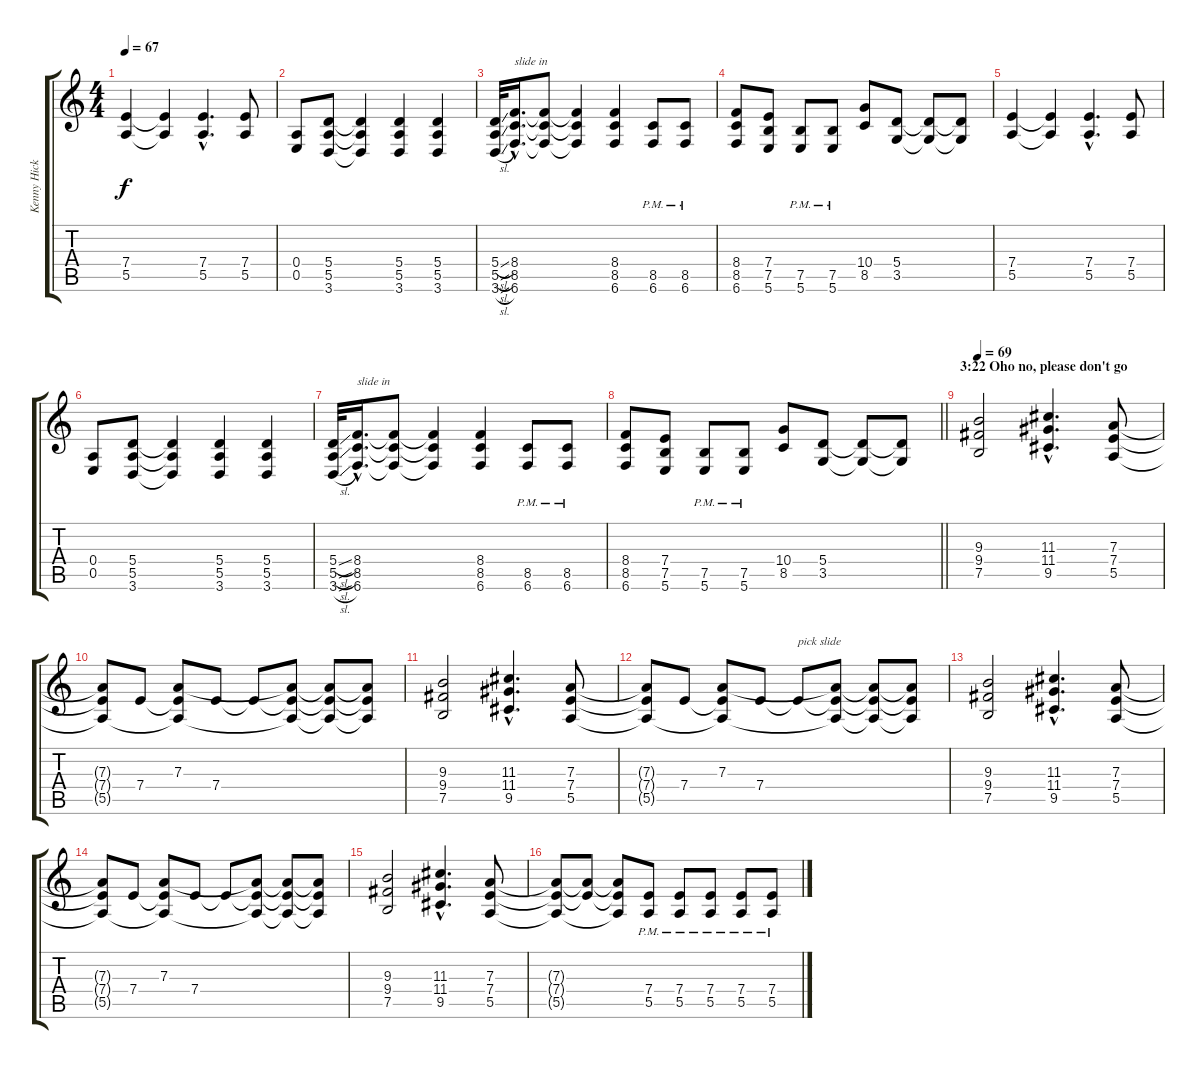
\track ("Kenny Hickey (Guitar)" "Kenny Hick") {instrument distortionguitar}
\staff {score tabs}
\tuning (B3 Gb3 D3 A2 E2 B1) {hide}
\ts (4 4)
\tempo 67
\clef g2
\ks c
(7.4 5.5).4{dy f} (7.4{t} 5.5{t}).4 (7.4{hac} 5.5{hac}).4{d} (7.4 5.5).8 |
(0.4 0.5).8 (5.4 5.5 3.6).8 (5.4{t} 5.5{t} 3.6{t}).4 (5.4 5.5 3.6).4 (5.4 5.5 3.6).4 |
(5.4{sl} 5.5{sl} 3.6{sl}).32 (8.4{hac} 8.5{hac} 6.6{hac}).16{d txt "slide in"} (8.4{t} 8.5{t} 6.6{t}).8 (8.4{t} 8.5{t} 6.6{t}).4 (8.4 8.5 6.6).4 (8.5{pm} 6.6{pm}).8 (8.5{pm} 6.6{pm}).8 |
(8.4 8.5 6.6).8 (7.4 7.5 5.6).8 (7.5{pm} 5.6{pm}).8 (7.5{pm} 5.6{pm}).8 (10.4 8.5).8 (5.4 3.5).8 (5.4{t} 3.5{t}).8 (5.4{t} 3.5{t}).8 |
(7.4 5.5).4 (7.4{t} 5.5{t}).4 (7.4{hac} 5.5{hac}).4{d} (7.4 5.5).8 |
(0.4 0.5).8 (5.4 5.5 3.6).8 (5.4{t} 5.5{t} 3.6{t}).4 (5.4 5.5 3.6).4 (5.4 5.5 3.6).4 |
(5.4{sl} 5.5{sl} 3.6{sl}).32 (8.4{hac} 8.5{hac} 6.6{hac}).16{d txt "slide in"} (8.4{t} 8.5{t} 6.6{t}).8 (8.4{t} 8.5{t} 6.6{t}).4 (8.4 8.5 6.6).4 (8.5{pm} 6.6{pm}).8 (8.5{pm} 6.6{pm}).8 |
\barLineRight lightlight
(8.4 8.5 6.6).8 (7.4 7.5 5.6).8 (7.5{pm} 5.6{pm}).8 (7.5{pm} 5.6{pm}).8 (10.4 8.5).8 (5.4 3.5).8 (5.4{t} 3.5{t}).8 (5.4{t} 3.5{t}).8 |
\section ("" "3:22 Oho no, please don't go ")
\tempo 69
(9.3 9.4 7.5).2 (11.3{hac} 11.4{hac} 9.5{hac}).4{d} (7.3 7.4 5.5).8 |
(7.3{t} 7.4{t} 5.5{t}).8 7.4.8 (7.3 7.4{t} 5.5{t}).8 7.4.8 7.4{t}.8 (7.3{t} 7.4{t} 5.5{t}).8 (7.3{t} 7.4{t} 5.5{t}).8 (7.3{t} 7.4{t} 5.5{t}).8 |
(9.3 9.4 7.5).2 (11.3{hac} 11.4{hac} 9.5{hac}).4{d} (7.3 7.4 5.5).8 |
(7.3{t} 7.4{t} 5.5{t}).8 7.4.8 (7.3 7.4{t} 5.5{t}).8 7.4.8 7.4{t}.8{txt "pick slide"} (7.3{t} 7.4{t} 5.5{t}).8 (7.3{t} 7.4{t} 5.5{t}).8 (7.3{t} 7.4{t} 5.5{t}).8 |
(9.3 9.4 7.5).2 (11.3{hac} 11.4{hac} 9.5{hac}).4{d} (7.3 7.4 5.5).8 |
(7.3{t} 7.4{t} 5.5{t}).8 7.4.8 (7.3 7.4{t} 5.5{t}).8 7.4.8 7.4{t}.8 (7.3{t} 7.4{t} 5.5{t}).8 (7.3{t} 7.4{t} 5.5{t}).8 (7.3{t} 7.4{t} 5.5{t}).8 |
(9.3 9.4 7.5).2 (11.3{hac} 11.4{hac} 9.5{hac}).4{d} (7.3 7.4 5.5).8 |
(7.3{t} 7.4{t} 5.5{t}).8 (7.3{t} 7.4{t}).8 (7.3{t} 7.4{t} 5.5{t}).8 (7.4{pm} 5.5{pm}).8 (7.4{pm} 5.5{pm}).8 (7.4{pm} 5.5{pm}).8 (7.4{pm} 5.5{pm}).8 (7.4{pm} 5.5{pm}).8
